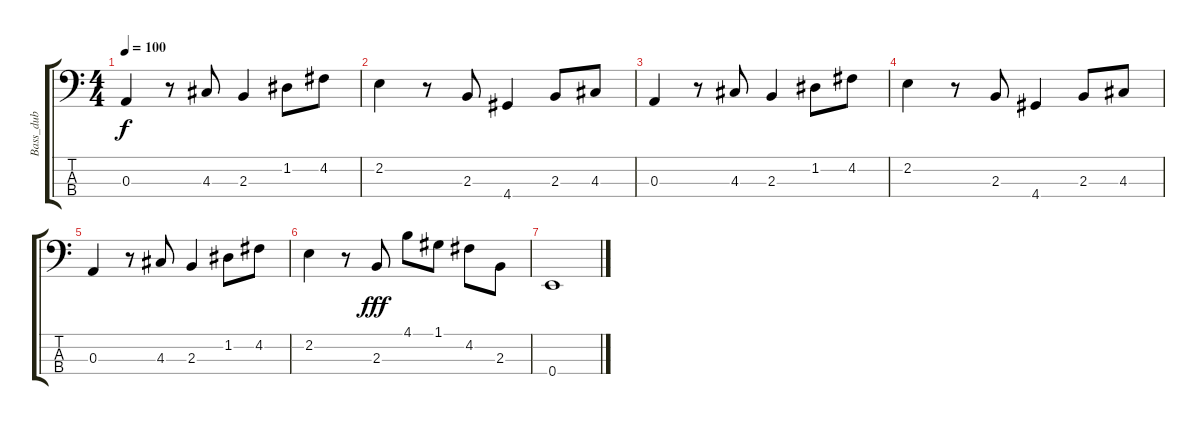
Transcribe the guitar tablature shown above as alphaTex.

\track ("Bass_dub" "Bass_dub") {instrument electricguitarmuted}
\staff {score tabs}
\tuning (G2 D2 A1 E1) {hide}
\ts (4 4)
\tempo 100
\clef f4
\ks c
0.3.4{dy f} r.8 4.3.8 2.3.4 1.2.8 4.2.8 |
2.2.4 r.8 2.3.8 4.4.4 2.3.8 4.3.8 |
0.3.4 r.8 4.3.8 2.3.4 1.2.8 4.2.8 |
2.2.4 r.8 2.3.8 4.4.4 2.3.8 4.3.8 |
0.3.4 r.8 4.3.8 2.3.4 1.2.8 4.2.8 |
2.2.4 r.8 2.3.8{dy fff} 4.1.8 1.1.8 4.2.8 2.3.8 |
0.4.1
